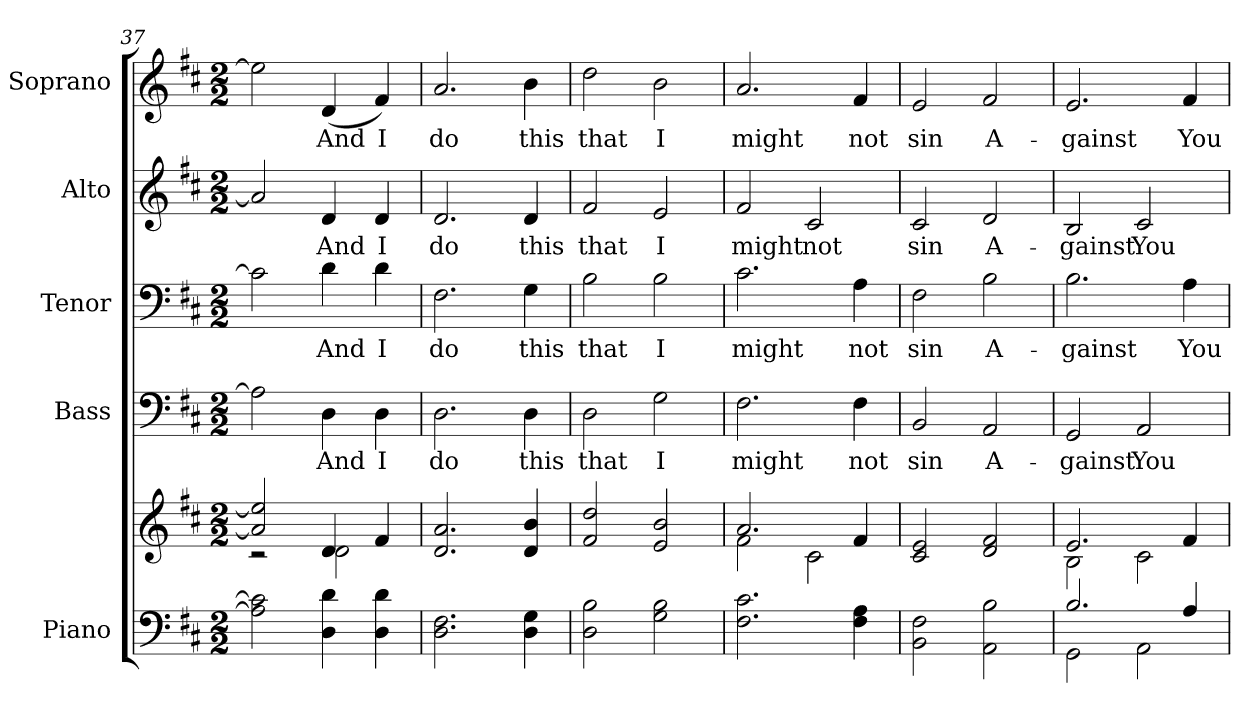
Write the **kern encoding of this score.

**kern	**kern	**kern	**text	**kern	**text	**kern	**text	**kern	**text
*part5	*part5	*part4	*part4	*part3	*part3	*part2	*part2	*part1	*part1
*staff6	*staff5	*staff4	*staff4	*staff3	*staff3	*staff2	*staff2	*staff1	*staff1
*I"Piano	*	*I"Bass	*	*I"Tenor	*	*I"Alto	*	*I"Soprano	*
*I'Pno.	*	*I'B.	*	*I'T.	*	*I'A.	*	*I'S.	*
*clefF4	*clefG2	*clefF4	*	*clefF4	*	*clefG2	*	*clefG2	*
*k[f#c#]	*k[f#c#]	*k[f#c#]	*	*k[f#c#]	*	*k[f#c#]	*	*k[f#c#]	*
*D:	*D:	*D:	*	*D:	*	*D:	*	*D:	*
*M2/2	*M2/2	*M2/2	*	*M2/2	*	*M2/2	*	*M2/2	*
=37	=37	=37	=37	=37	=37	=37	=37	=37	=37
*	*^	*	*	*	*	*	*	*	*
2Ai\] 2c#i]	2ai/] 2eei]	2r	2Ai\]	.	2c#i\]	.	2ai/]	.	2eei\]	.
!	!	!	!	!LO:LY:b:color=#000000	!	!	!	!	!	!
!	!	!	!	!	!	!LO:LY:b:color=#000000	!	!	!	!
!	!	!	!	!	!	!	!	!LO:LY:b:color=#000000	!	!
!	!	!	!	!	!	!	!	!	!	!LO:LY:b:color=#000000
4Di\ 4di	4di/	2di\	4Di\	And	4di\	And	4di/	And	(4di/	And
!	!	!	!	!LO:LY:b:color=#000000	!	!	!	!	!	!
!	!	!	!	!	!	!LO:LY:b:color=#000000	!	!	!	!
!	!	!	!	!	!	!	!	!LO:LY:b:color=#000000	!	!
!	!	!	!	!	!	!	!	!	!	!LO:LY:b:color=#000000
4Di\ 4di	4f#i/	.	4Di\	I	4di\	I	4di/	I	4f#i/)	I
*	*v	*v	*	*	*	*	*	*	*	*
=38	=38	=38	=38	=38	=38	=38	=38	=38	=38
!	!	!	!LO:LY:b:color=#000000	!	!	!	!	!	!
!	!	!	!	!	!LO:LY:b:color=#000000	!	!	!	!
!	!	!	!	!	!	!	!LO:LY:b:color=#000000	!	!
!	!	!	!	!	!	!	!	!	!LO:LY:b:color=#000000
2.Di\ 2.F#i	2.di/ 2.ai	2.Di\	do	2.F#i\	do	2.di/	do	2.ai/	do
!	!	!	!LO:LY:b:color=#000000	!	!	!	!	!	!
!	!	!	!	!	!LO:LY:b:color=#000000	!	!	!	!
!	!	!	!	!	!	!	!LO:LY:b:color=#000000	!	!
!	!	!	!	!	!	!	!	!	!LO:LY:b:color=#000000
4Di\ 4Gi	4di/ 4bi	4Di\	this	4Gi\	this	4di/	this	4bi\	this
=39	=39	=39	=39	=39	=39	=39	=39	=39	=39
!	!	!	!LO:LY:b:color=#000000	!	!	!	!	!	!
!	!	!	!	!	!LO:LY:b:color=#000000	!	!	!	!
!	!	!	!	!	!	!	!LO:LY:b:color=#000000	!	!
!	!	!	!	!	!	!	!	!	!LO:LY:b:color=#000000
2Di\ 2Bi	2f#i/ 2ddi	2Di\	that	2Bi\	that	2f#i/	that	2ddi\	that
!	!	!	!LO:LY:b:color=#000000	!	!	!	!	!	!
!	!	!	!	!	!LO:LY:b:color=#000000	!	!	!	!
!	!	!	!	!	!	!	!LO:LY:b:color=#000000	!	!
!	!	!	!	!	!	!	!	!	!LO:LY:b:color=#000000
2Gi\ 2Bi	2ei/ 2bi	2Gi\	I	2Bi\	I	2ei/	I	2bi\	I
!!LO:PB:g=z
=40	=40	=40	=40	=40	=40	=40	=40	=40	=40
*	*^	*	*	*	*	*	*	*	*
!	!	!	!	!LO:LY:b:color=#000000	!	!	!	!	!	!
!	!	!	!	!	!	!LO:LY:b:color=#000000	!	!	!	!
!	!	!	!	!	!	!	!	!LO:LY:b:color=#000000	!	!
!	!	!	!	!	!	!	!	!	!	!LO:LY:b:color=#000000
2.F#i\ 2.c#i	2.ai/	2f#i\	2.F#i\	might	2.c#i\	might	2f#i/	might	2.ai/	might
!	!	!	!	!	!	!	!	!LO:LY:b:color=#000000	!	!
.	.	2c#i\	.	.	.	.	2c#i/	not	.	.
!	!	!	!	!LO:LY:b:color=#000000	!	!	!	!	!	!
!	!	!	!	!	!	!LO:LY:b:color=#000000	!	!	!	!
!	!	!	!	!	!	!	!	!	!	!LO:LY:b:color=#000000
4F#i\ 4Ai	4f#i/	.	4F#i\	not	4Ai\	not	.	.	4f#i/	not
*	*v	*v	*	*	*	*	*	*	*	*
=41	=41	=41	=41	=41	=41	=41	=41	=41	=41
!	!	!	!LO:LY:b:color=#000000	!	!	!	!	!	!
!	!	!	!	!	!LO:LY:b:color=#000000	!	!	!	!
!	!	!	!	!	!	!	!LO:LY:b:color=#000000	!	!
!	!	!	!	!	!	!	!	!	!LO:LY:b:color=#000000
2BBi\ 2F#i	2c#i/ 2ei	2BBi/	sin	2F#i\	sin	2c#i/	sin	2ei/	sin
!	!	!	!LO:LY:b:color=#000000	!	!	!	!	!	!
!	!	!	!	!	!LO:LY:b:color=#000000	!	!	!	!
!	!	!	!	!	!	!	!LO:LY:b:color=#000000	!	!
!	!	!	!	!	!	!	!	!	!LO:LY:b:color=#000000
2AAi\ 2Bi	2di/ 2f#i	2AAi/	A-	2Bi\	A-	2di/	A-	2f#i/	A-
=42	=42	=42	=42	=42	=42	=42	=42	=42	=42
*^	*^	*	*	*	*	*	*	*	*
!	!	!	!	!	!LO:LY:b:color=#000000	!	!	!	!	!	!
!	!	!	!	!	!	!	!LO:LY:b:color=#000000	!	!	!	!
!	!	!	!	!	!	!	!	!	!LO:LY:b:color=#000000	!	!
!	!	!	!	!	!	!	!	!	!	!	!LO:LY:b:color=#000000
2.Bi/	2GGi\	2.ei/	2Bi\	2GGi/	-gainst	2.Bi\	-gainst	2Bi/	-gainst	2.ei/	-gainst
!	!	!	!	!	!LO:LY:b:color=#000000	!	!	!	!	!	!
!	!	!	!	!	!	!	!	!	!LO:LY:b:color=#000000	!	!
.	2AAi\	.	2c#i\	2AAi/	You	.	.	2c#i/	You	.	.
!	!	!	!	!	!	!	!LO:LY:b:color=#000000	!	!	!	!
!	!	!	!	!	!	!	!	!	!	!	!LO:LY:b:color=#000000
4Ai/	.	4f#i/	.	.	.	4Ai\	You	.	.	4f#i/	You
*v	*v	*	*	*	*	*	*	*	*	*	*
*	*v	*v	*	*	*	*	*	*	*	*
=	=	=	=	=	=	=	=	=	=
*-	*-	*-	*-	*-	*-	*-	*-	*-	*-
